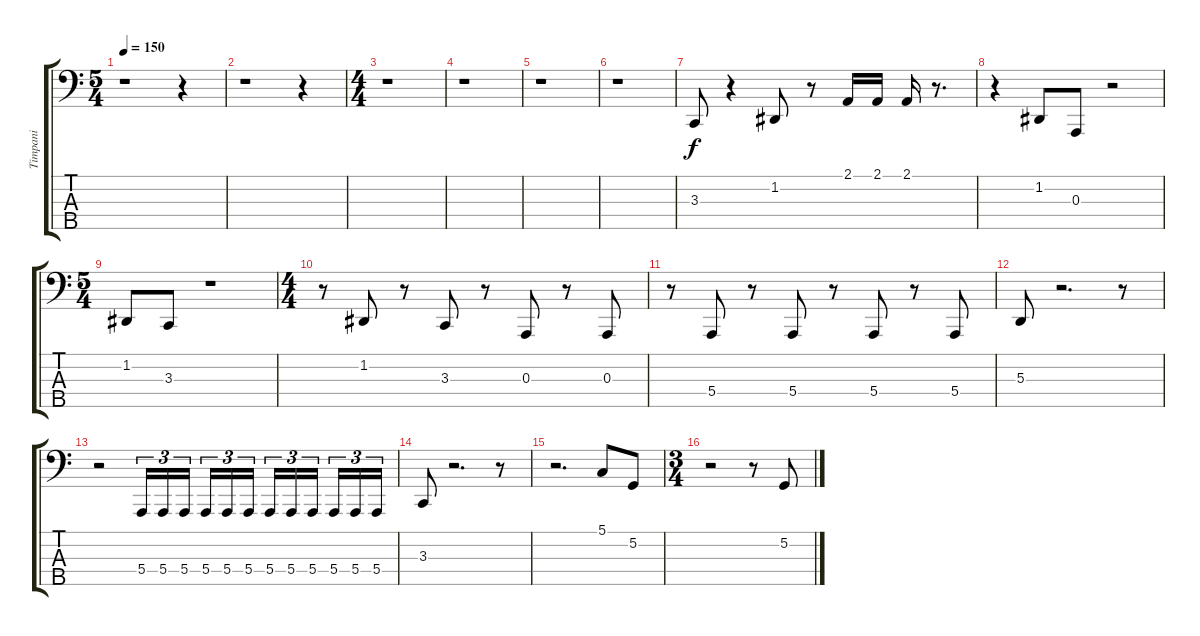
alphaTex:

\track ("Timpani" "Timpani") {instrument timpani}
\staff {score tabs}
\tuning (G2 D2 A1 E1 B0) {hide}
\ts (5 4)
\tempo 150
\clef f4
\ks c
r.1{dy f} r.4 |
r.1 r.4 |
\ts (4 4)
r.1 |
r.1 |
r.1 |
r.1 |
3.3.8{volume 16 balance 8} r.4 1.2.8 r.8 2.1.16 2.1.16 2.1.16 r.8{d} |
r.4 1.2.8 0.3.8 r.2 |
\ts (5 4)
1.2.8 3.3.8 r.1 |
\ts (4 4)
r.8 1.2.8 r.8 3.3.8 r.8 0.3.8 r.8 0.3.8 |
r.8 5.4.8 r.8 5.4.8 r.8 5.4.8 r.8 5.4.8 |
5.3.8 r.2{d} r.8 |
r.2 5.4.16{tu (3 2)} 5.4.16{tu (3 2)} 5.4.16{tu (3 2)} 5.4.16{tu (3 2)} 5.4.16{tu (3 2)} 5.4.16{tu (3 2)} 5.4.16{tu (3 2)} 5.4.16{tu (3 2)} 5.4.16{tu (3 2)} 5.4.16{tu (3 2)} 5.4.16{tu (3 2)} 5.4.16{tu (3 2)} |
3.3.8 r.2{d} r.8 |
r.2{d} 5.1.8 5.2.8 |
\ts (3 4)
r.2 r.8 5.2.8
